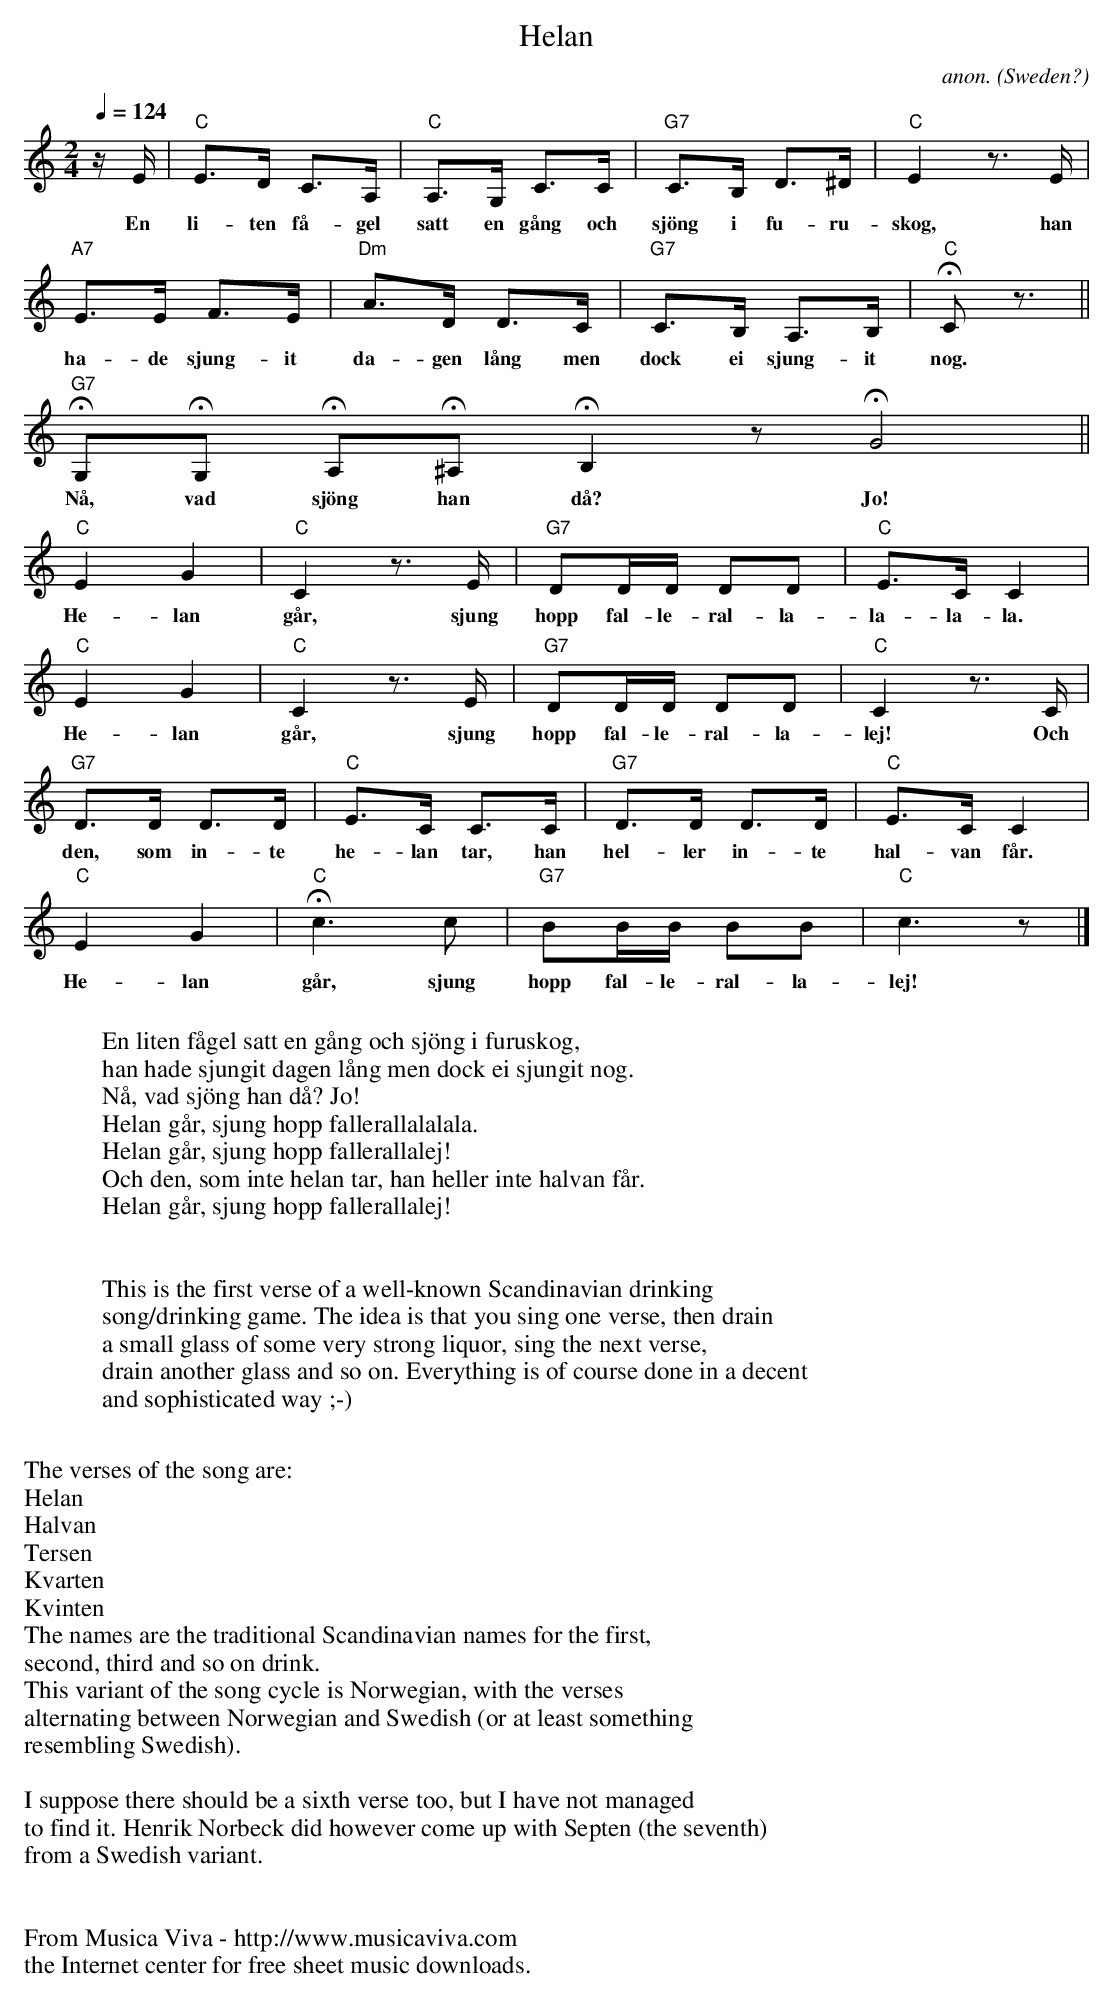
X:1
T:Helan
C:anon.
O:Sweden?
M:2/4
L:1/8
Q:1/4=124
K:C
z/ E/|"C"E>D C>A,|"C"A,>G, C>C|"G7"C>B, D>^D|"C"E2 z>E|
w:En li-ten f\aa-gel satt en g\aang och sj\"ong i fu-ru-skog, han
"A7"E>E F>E|"Dm"A>D D>C|"G7"C>B, A,>B,|"C"HC z3/2||
w:ha-de sjung-it da-gen l\aang men dock ei sjung-it nog.
"G7"HG,HG, HA,H^A,HB,2 z HG4||
w:N\aa, vad sj\"ong han d\aa? Jo!
"C"E2G2|"C"C2 z>E|"G7"DD/D/ DD|"C"E>C C2|
w:He-lan g\aar, sjung hopp fal-le-ral-la-la-la-la.
"C"E2G2|"C"C2 z>E|"G7"DD/D/ DD|"C"C2 z>C|
w:He-lan g\aar, sjung hopp fal-le-ral-la-lej! Och
"G7"D>D D>D|"C"E>C C>C|"G7"D>D D>D|"C"E>C C2|
w:den, som in-te he-lan tar, han hel-ler in-te hal-van f\aar.
"C"E2 G2|"C"Hc3 c|"G7"BB/B/ BB|"C"c3 z|]
w:He-lan g\aar, sjung hopp fal-le-ral-la-lej!
W:
W:En liten f\aagel satt en g\aang och sj\"ong i furuskog,
W:han hade sjungit dagen l\aang men dock ei sjungit nog.
W:  N\aa, vad sj\"ong han d\aa? Jo!
W:Helan g\aar, sjung hopp fallerallalalala.
W:Helan g\aar, sjung hopp fallerallalej!
W:Och den, som inte helan tar, han heller inte halvan f\aar.
W:Helan g\aar, sjung hopp fallerallalej!
W:
W:
W:This is the first verse of a well-known Scandinavian drinking
W:song/drinking game. The idea is that you sing one verse, then drain
W:a small glass of some very strong liquor, sing the next verse,
W:drain another glass and so on. Everything is of course done in a decent
W:and sophisticated way ;-)
W:
W:The verses of the song are:
W: Helan
W: Halvan
W: Tersen
W: Kvarten
W: Kvinten
W:The names are the traditional Scandinavian names for the first,
W:second, third and so on drink.
W:This variant of the song cycle is Norwegian, with the verses
W:alternating between Norwegian and Swedish (or at least something
W:resembling Swedish).
W:
W:I suppose there should be a sixth verse too, but I have not managed
W:to find it. Henrik Norbeck did however come up with Septen (the seventh)
W:from a Swedish variant.
W:
W:
W:  From Musica Viva - http://www.musicaviva.com
W:  the Internet center for free sheet music downloads.
